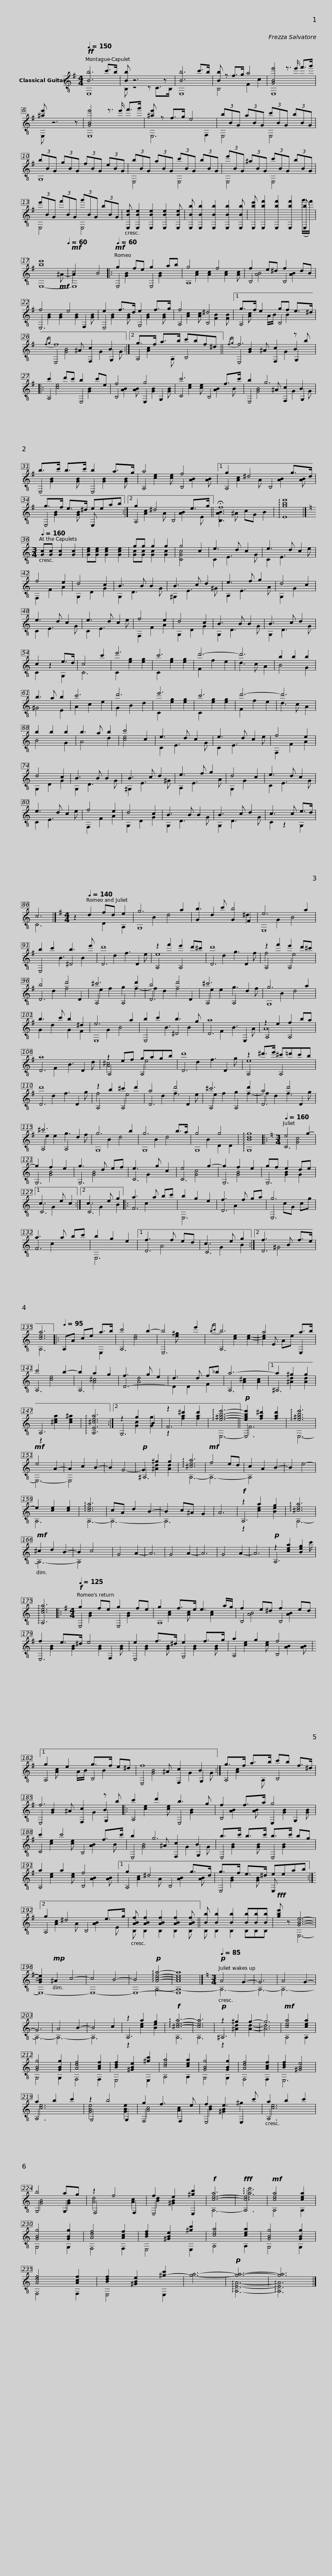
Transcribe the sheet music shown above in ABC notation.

X:1
%%score ( 1 2 3 4 )
L:1/8
Q:1/4=150
M:4/4
I:linebreak $
K:G
V:1 treble-8
V:2 treble-8
V:3 treble-8
V:4 treble-8
V:1
!ff! [Bb]6 c'>b | [Bb] z6 z | [Bb]6 c'>b | [Bb] z f>g a4 | [GBe']4 z3/2 e'/ f'>g' | %5
 [^ae'] z6 z |$ [GBe']4 z3/2 e'/ f'>g' | [^ae'] z f>g e4 | (3bBG (3aBG (3c'BG (3bBG | (3bBG (3gBG (3fBG (3eBG |$ %10
 (3bBG (3aBG (3c'BG (3bBG | (3e'BG (3^aBG (3c'BG (3bBG | (3e'BG (3f'BG (3g'BG (3bBG | [E,Be] [E,Be]2 [E,Be]2 [E,Be]2 [E,Be] |$ [E,Bb] [E,Bb]2 [E,Bb]2 [E,Bb]2 [E,Bb] | %15
 [E,be'] [E,bf']2 [E,bf']2 [E,bf']2 [E,b] | [be']8[Q:1/4=60] |!mf! c4 B4 |:$[Q:1/4=60]!mf! g2 fe g2 ab | g4 f4 | %20
 f2 e^d f2 dB | f4 e4 |$ e2 f>d e2 f>g | f4 ^d4 |1 g>f e2 gf e>^d | %25
{/fg} f8 :|2$ g>f a>b c'bf^d ||{/fg} f6 z b |: c'2 d'c' b2 c'e | f4 g4 |$ %30
 c'6 f>c' | b2 g6 | b>c' b>c' b2 a>g | a4 f4 |1$ g2 ^d4 g>d | %35
 g>f e>^d eeab :|2 g2 ^d4 e>g || !fermata!f8 |$ !arpeggio![Egbe']8 |]$[K:C][M:3/4][Q:1/4=160] [Gc][Gc] [Gc]2 [Gc]2 | %40
 [Gce][Gce] [Gce]2 [Gce]2 | gg g2 g2 | g4 c2 | e3 d c2 | e3 d c2 | %45
 f4 e2 |$ d4 c2 | B3 B B2 | B3 c d2 | e3 f g2 | %50
 d4 c2 | e3 d c2 |$ e3 d c2 | f4 e2 | d4 c2 | %55
 B3 B B2 | B3 c d2 | c2 z2 e>d |$ c4 c'2 | e'6 | %60
 c'6 | d'6- | d'6 | b2 b2 b2 | b3 a b2 |$ %65
 c'6 | d'6 | e'6 | c'6 | d'6- | %70
 d'6 | b2 b2 b2 |$ b3 a b2 | c'4 c2 | e3 d c2 | %75
 e3 d c2 | f4 e2 | d4 c2 | B3 B B2 |$ B3 c d2 | %80
 e3 f g2 | d4 c2 | e3 d c2 | e3 d c2 | f4 e2 |$ %85
 d4 c2 | B3 B B2 | B3 c d2 | c3 c e>d | c6 |]$ %90
[K:G][M:4/4] z2[Q:1/4=140] d2 fd e2 | g6 a2 | b3 c' b4 | e6 a2 | b2 c'2 b3 e' | %95
 d'8 |$ z2 f'2 e'2 d'^c' | d'8 | z2 f'2 e'2 d'^c' | b4 d'4 | %100
 ^c'6 d'2 | b4 d'4 |$ ^c'6 d2 | g6 a2 | b3 c' b2 ^d2 | %105
 e6 a2 | b2 c'2 b3 g | a8 |$ z2 e2 f2 ba | a8 | %110
 z2 ef gagb | d'8 | z2 ^d'>e' ^c'=d'c'b |$ d'8 | z2 b2 ^c'2 d'2 | %115
 a4 d'4 | ^c'6 d'2 | a4 d'4 | ^c'6 d2 |$ g6 b2 | %120
 g6 b>a | g4 g4 | !arpeggio![G,Bdg]8 |:$[K:C][M:3/4][Q:1/4=160] e4 g2- | g2 f2 e2 | %125
 g3 d ef | e3 g c2 | e4 g2- | g2 f2 e2 |$ gf e2 de |1 %130
 c3 e c2 :|2 c3 e g2 |: a3 a bc' | b2 g2 e2 | f3 f ga |$ %135
 g6 | a3 a bc' | b2 g2 e2 |1 f3 f ed | c3 e g2 :|2 %140
 f3 B f>e |$ [cea]6 |:[Q:1/4=95] A,A ce a>b | c'4 b2- | b4 e'2 | %145
{/bc'} b6 | a4 a>b | c'4 b2- |$ b2 a2 g2 | f3 g e2 | %150
 d3 d f_b | a6- |1 a2 ^g2 g2 | A,6 | !arpeggio![A,E^cea]6 :|2$ %155
 z2 g2 B2 | z2 ^d'2 d'2 | !arpeggio![e^gbe']6- ||!p! [egbe']2 [fa^d']2 [fad']2 | !arpeggio![e^gbe']6 | %160
!mf! e4 A2- | A2 c2 B2- |$ B2 G4- |!p! G2 ^g2 g2 | !arpeggio![^cea]6 | %165
!mf! f4 ed | c2 A2 B2- | B2 e4- | e2 [ce]2 [ce]2 |$ !arpeggio![cea]6 | %170
 cA d2 B2- | B2 c^A G2 | A6 |!f! z2 a2 g2 | !arpeggio![^cea]6 | %175
!mf! ^c2 d2 B2- |$ B2 c4 | G4 A2- | A6 | G4 A2- | %180
 A6 | G4 A2- | A6 |$!p! z2 [cea]2 [Beg]2 | !arpeggio![A,cea]6 |:$ %185
[K:G][M:4/4][Q:1/4=125]!f! g2 fe g2 fe | g2 f>e e3 a/g/ | f2 e^d f2 ed | f2 e>^d e4 |$ e2 f>^d e2 f>g | %190
 a2 g2 f4 |1 g2 e2 g>f e^d | f8 :|$ g>f a>b c'b f>^d | f6 z b |: %195
 c'2 d'2 b3 g | f2 f>a g4 |$ c'2 c'4 f>c' | b2 g6 | b>c' b>c' b>c' bg | %200
 a2 a2 f4 |1$ g2 ^d4 g>d | g>f e>^d eeab :|2 g2 ^d4 e>g | [ABf] [ABf]2 [ABf]2 [ABf]2 [ABf] ||$ %205
 [Bb] [Bb]2 [Bb]2 [Bb][Bb][Bb] |!fff! [gbe'] z [GBe]6- | [GBe]2!mp! ^A2 c4- | c4 B4- | B4!p! !arpeggio![Acea]4- | %210
 [Acea]8 |]$[K:C][M:3/4][Q:1/4=85]!p! A4 G2- | G6 | A4 G2- | G6 | %215
 A4 B2- | B4 c2 | z2 a2 g2 |$!f! !arpeggio![^cea]6- | [cea]6 | %220
!p! z2 ^g2 g2- | g6 |$!mf! [cea]4 [cea]2 | [GBg]4 [GBg]2 | [Adf]4 [Acf]2 | %225
 [Bdf]2 [^GBe]2 [^gc']2 | [cea]4 [cea]2 | [GBg]4 [GBg]2 | [Adf]4 [Acf]2 |$ [Bdf]2 [^GBe]4 | %230
 a2 b2 c'2 | z2 b4 | g2 f3 e | f2 e3 c' |$ a2 b2 c'2 | %235
 b4 ag | z2 f4 | f2 e2 [^gc']2 |!f! [c-e-a]6 |!fff! [ce]6 |$ %240
!mf! [cea]4 [cea]2 | [GBg]4 [GBg]2 | [Adf]4 [Acf]2 | [Bdf]2 [^GBe]2 [^gc']2 | [cea]4 [cea]2 | %245
 [GBg]4 [GBg]2 | [Adf]4 [Acf]2 |$ [Bdf]2 [^GBe]2 [^g-c']2 | [ga]6- |!p! [ga]6- | %250
 [ga]6 |] %251
V:2
 E,8 | B, z4 z C>B, | E,8 | B,4 F2 c2 | E,8 | %5
 E, z6 z |$ E,8 | E,6 F,2 | E,4 E,4 | G,8 |$ %10
 E,4 E,4 | E,4 E,4 | E,4 E,4 | x8 |$ x8 | %15
 x7 (g'/f'/) | E,8- | E,8 |:$ E,4 E,4 | A,8 | %20
 B,4 B,4 | E,6 F,2 |$ E,4 G,4 | A,4 B,4 |1 A,4 B,4 | %25
 E,4 F,2 G,2 :|2$ A,4 B,4 || E,4 F,2 G,2 |: A,4 E,4 | B,4 E,2 G,2 |$ %30
 C4 B,4 | E,4 F,2 G,2 | E,4 E,4 | A,4 B,4 |1$ A,4 B,4 | %35
 E,4 E, x3 :|2 A,4 B,4 || [B,AB]3 ^A cG B2 |$ x8 |]$[K:C][M:3/4] x6 | %40
 x6 | [Gc][Gc] [Gc]2 [Gc]2 | [CGc]4 x2 | C2 E3 G | C2 E3 e | %45
 F,2 F2 A2 |$ G,2 D2 G2 | G,2 D3 G | ^G,2 E3 ^G | A,2 E3 A | %50
 G,2 G2 x2 | C2 E3 G |$ C2 E3 e | F,2 F2 A2 | G,2 D2 G2 | %55
 G,2 D3 G | G,2 D3 G | C2 z2 G,2 |$ C6 | C2 [eg]2 [eg]2 | %60
 C2 [eg]2 [eg]2 | F2 f2 e2 | d3 c A2 | B4 G2 | ^G4 E2 |$ %65
 A2 c2 e2 | G2 B2 d2 | C2 [eg]2 [eg]2 | C2 [eg]2 [eg]2 | F2 f2 e2 | %70
 d3 c A2 | B4 G2 |$ A4 d2 | [ce]4 x2 | C2 E3 G | %75
 C2 E3 e | F,2 F2 A2 | G,2 D2 G2 | G,2 D3 G |$ ^G,2 E3 ^G | %80
 A,2 E3 A | G,2 G2 x2 | C2 E3 G | C2 E3 e | F,2 F2 A2 |$ %85
 G,2 D2 G2 | G,2 D3 G | G,2 D3 G | C2 z2 G,2 | C6 |]$ %90
[K:G][M:4/4] x4 D2 A,2 | G,8 | G2 d2 G2 F2 | E,8 | E,4 ^D4 | %95
 D6 D2 |$ A,4 A,4 | D6 D2 | A,4 A,4 | D6 D2 | %100
 A,4 A,4 | D6 D2 |$ A,4 A,4 | G,8 | G2 d2 G2 F2 | %105
 E,8 | E,4 ^D4 | D6 E,2 |$ A,4 A,4 | D6 D2 | %110
 A,4 A,4 | D6 D2 | A,4 A,4 |$ D6 D2 | A,4 A,4 | %115
 D6 D2 | A,4 A,4 | D6 D2 | A,4 A,4 |$ G,8 | %120
 G,8 | G,8 | x8 |:$[K:C][M:3/4] C6 | G,6 | %125
 G,6 | C6 | C6 | G,6 |$ G,6 |1 %130
 C6 :|2 C6 |: F6 | E,6 | D6 |$ %135
 E,6 | F6 | E,6 |1 D6 | C6 :|2 %140
 D6 |$ A,6 |: x4 E,2 | A,6 | E,6 | %145
 A,6 | x E x2 E,2 | A,6 |$ A,6 | D6- | %150
 D2 D2 F2 | A,6 |1 ^A,6 | x6 | x6 :|2$ %155
 G,6 | F6 | E,6- || E,6 | E,6- | %160
 E,6- | E,4 x2 |$ x6 | ^A,6 | A,6- | %165
 A,6- | A,4 x2 | x6 | A,6 |$ A,6- | %170
 A,6- | A,6 | x6 | A,6 | A,6- | %175
 A,6- |$ A,4 x2 | x6 | x6 | x6 | %180
 x6 | x6 | x6 |$ A,6 | x6 |:$ %185
[K:G][M:4/4] E,4 E,4 | A,8 | B,4 B,4 | E,6 F,2 |$ E,4 G,4 | %190
 A,4 B,4 |1 A,4 B,4 | E,4 F,2 G,2 :|$ A,4 B,4 | E,4 F,2 G,2 |: %195
 A,4 E,4 | B,4 E,2 G,2 |$ C4 B,4 | E,4 F,2 G,2 | E,4 E,4 | %200
 A,4 B,4 |1$ A,4 B,4 | E,4 E, x3 :|2 A,4 B,4 | B, B,2 B,2 B,2 B, ||$ %205
 B, B,2 B,2 B,B,B, | x2 E,6- | E,8- | E,8- | E,8- | %210
 [E,A,-]8 |]$[K:C][M:3/4] A,6- | A,6- | A,6- | A,6- | %215
 A,6- | A,6 | A,6 |$ A,6 | A,6 | %220
 ^A,6 | x6 |$ A,4 A,2 | G,4 G,2 | F,4 F,2 | %225
 E,4 E,2 | A,4 A,2 | G,4 G,2 | F,4 F,2 |$ E,6 | %230
 A,6 | G,4 G,2 | F,4 F,2 | E,4 E,2 |$ A,6 | %235
 G,4 G,2 | F,4 F,2 | E,4 E,2 | A,6- | A,6 |$ %240
 A,4 A,2 | G,4 G,2 | F,4 F,2 | E,4 E,2 | A,4 A,2 | %245
 G,4 G,2 | F,4 F,2 |$ E,4 E,2 | x6 | !arpeggio![A,EA]6- | %250
 !arpeggio![A,EA]6 |] %251
V:3
 x8 | x8 | x8 | x8 | x8 | %5
 x8 |$ x8 | x8 | x8 | x8 |$ %10
 x8 | x8 | x8 | x8 |$ x8 | %15
 x8 | x7!mf! ^A- | A2 x6 |:$ x8 | x8 | %20
 x8 | x8 |$ x8 | x8 |1 x8 | %25
 x3 ^A c2 B2 :|2$ x8 || x [GB]2 ^A c2 B2 |: x8 | x8 |$ %30
 x8 | x3 ^A c2 B2 | x8 | x8 |1$ x8 | %35
 x8 :|2 x8 || x8 |$ x8 |]$[K:C][M:3/4] x6 | %40
 x6 | x6 | x6 | x6 | x6 | %45
 x6 |$ x6 | x6 | x6 | x6 | %50
 x6 | x6 |$ x6 | x6 | x6 | %55
 x6 | x6 | x6 |$ x6 | x6 | %60
 x6 | x6 | x6 | x6 | x6 |$ %65
 x6 | x6 | x6 | x6 | x6 | %70
 x6 | x6 |$ x6 | x6 | x6 | %75
 x6 | x6 | x6 | x6 |$ x6 | %80
 x6 | x6 | x6 | x6 | x6 |$ %85
 x6 | x6 | x6 | x6 | x6 |]$ %90
[K:G][M:4/4] x8 | x8 | x8 | x8 | x8 | %95
 x8 |$ x8 | x8 | x8 | x8 | %100
 x8 | x8 |$ x8 | x8 | x8 | %105
 x8 | x8 | x8 |$ x8 | x8 | %110
 x8 | x8 | x8 |$ x8 | x8 | %115
 x8 | x8 | x8 | x8 |$ x8 | %120
 x8 | x8 | x8 |:$[K:C][M:3/4] x6 | x6 | %125
 x6 | x6 | x6 | x6 |$ x6 |1 %130
 x6 :|2 x6 |: x6 | x6 | x6 |$ %135
 x6 | x6 | x6 |1 x6 | x6 :|2 %140
 x6 |$ x6 |: x6 | x6 | x6 | %145
 x6 | x6 | x6 |$ x6 | x6 | %150
 x6 | x6 |1 x6 | x6 | x6 :|2$ %155
 x6 | x6 | x6 || x6 | x6 | %160
 x6 | x6 |$ x6 | x6 | x6 | %165
 x6 | x6 | x6 | x6 |$ x6 | %170
 x6 | x6 | x6 | x6 | x6 | %175
 x6 |$ x6 | x6 | x6 | x6 | %180
 x6 | x6 | x6 |$ x6 | x6 |:$ %185
[K:G][M:4/4] x8 | x8 | x8 | x8 |$ x8 | %190
 x8 |1 x8 | x3 ^A c2 B2 :|$ x8 | x [GB]2 ^A c2 B2 |: %195
 x8 | x8 |$ x8 | x3 ^A c2 B2 | x8 | %200
 x8 |1$ x8 | x8 :|2 x8 | x8 ||$ %205
 x8 | x8 | x8 | x8 | x8 | %210
 x8 |]$[K:C][M:3/4] x6 | x6 | x6 | x6 | %215
 x6 | x6 | x6 |$ x6 | x6 | %220
 x6 | x6 |$ x6 | x6 | x6 | %225
 x6 | x6 | x6 | x6 |$ x6 | %230
 x6 | x6 | x6 | x6 |$ x6 | %235
 x6 | x6 | x6 | x6 | x6 |$ %240
 x6 | x6 | x6 | x6 | x6 | %245
 x6 | x6 |$ x6 | x6 | x6 | %250
 x6 |] %251
V:4
 x8 | x8 | x8 | x8 | x8 | %5
 x8 |$ x8 | x8 | x8 | x8 |$ %10
 x8 | x8 | x8 | x8 |$ x8 | %15
 x8 | x8 | x8 |:$ x [GB]2 x2 [GB]2 x | x [Ac]2 [Ac]2 [Ac]2 [Ac] | %20
 x [AB]4 [AB]2 x | x [GB]2 [GB]2 [GB]2 [GB] |$ x [GB]2 [GB] x [GB]2 [GB] | x [Ac]2 [Ac] x [FB]2 [FB] |1 x [Ac] x A/B/ x B2 x | %25
 x [GB]4 G2 G :|2$ x [Ac]2 A, x4 || x5 G2 x |: x [ce]4 [GB]2 x | x [AB]2 [AB] x [GB]2 [GB] |$ %30
 x [ce]2 [ce] x [AB]2 B | x [GB]4 G2 G | x [GB]2 [GB] x [GB]2 [GB] | x [ce]2 [ce] x [AB]2 [AB] |1$ x [Ac]2 A x [AB]2 [AB] | %35
 x [GB]2 [GB] x4 :|2 x [Ac]2 A x [AB]2 E || x8 |$ x8 |]$[K:C][M:3/4] x6 | %40
 x6 | x6 | x6 | x6 | x6 | %45
 x6 |$ x6 | x6 | x6 | x6 | %50
 x6 | x6 |$ x6 | x6 | x6 | %55
 x6 | x6 | x6 |$ x6 | x6 | %60
 x6 | x6 | x6 | x6 | x6 |$ %65
 x6 | x6 | x6 | x6 | x6 | %70
 x6 | x6 |$ x6 | x6 | x6 | %75
 x6 | x6 | x6 | x6 |$ x6 | %80
 x6 | x6 | x6 | x6 | x6 |$ %85
 x6 | x6 | x6 | x6 | x6 |]$ %90
[K:G][M:4/4] x8 | x2 B2 d4 | x6 ^d2 | x2 G2 B4 | x3 B3 B2 | %95
 x2 d2 f3 e |$ e8 | x2 d2 g3 f | f4 e4 | x2 d2 f4 | %100
 e2 f2 g2 f2- | f2 d2 f4 |$ e2 e2 g3 f | x2 B2 d4 | x8 | %105
 x2 G2 B4 | x3 B3 B2 | x2 F2 B3 A |$ A8 | x2 F2 B3 d | %110
 [A^c]4 e4 | x2 d2 f3 g | e8 |$ x2 d2 f3 g | f4 e4 | %115
 x2 d2 f3 e | e2 f2 g2 f2- | f2 d2 f3 g | e2 e2 g3 f |$ x2 B2 d4 | %120
 x2 B2 d4 | x2 B2 D2 D2 | x8 |:$[K:C][M:3/4] x2 [Gc]4 | x2 [GB]4 | %125
 x2 [GB]4 | x2 G2 x2 | x2 [Gc]4 | x2 [GB]4 |$ x2 [GB]2 G2 |1 %130
 x2 G2 x2 :|2 x2 G2 B2 |: x2 c2 x2 | x6 | x2 A2 x2 |$ %135
 x2 cG cg | x2 c2 x2 | x6 |1 x2 A4 | x2 G2 B2 :|2 %140
 x2 ^G4 |$ x6 |: x6 | x2 [ce]4 | x2 [e^g] x3 | %145
 x2 [ce]2 [ce]2- | [ce]2 Ae x2 | x2 [ce]4 |$ x2 [A^c]4 | x2 [Ad]4 | %150
 x6 | x2 [A^c]2 [Ac]2 |1 x2 [^Ad]2 [Ad]2 | z2 [^cea]2 [ce^a]2 | x6 :|2$ %155
 x2 [Gc]2 [Gg]2 | z2 [fa]2 [fa]2 | x6 || F6 | x6 | %160
 x6 | x6 |$ x6 | x2 [^Ad]2 [Ad]2 | x6 | %165
 x6 | x6 | x6 | x6 |$ x6 | %170
 x6 | x6 | x6 | z2 [ce]2 [Be]2 | x6 | %175
 x6 |$ x6 | x6 | x6 | x6 | %180
 x6 | x6 | x6 |$ x11/2 c'/ | x6 |:$ %185
[K:G][M:4/4] x [GB]2 x2 [GB]2 x | x [Ac]2 [Ac] x [Ac]2 x | x [AB]4 [AB]2 x | x [GB]2 [GB]2 [GB]2 [GB] |$ x [GB]2 [GB] x [GB]2 [GB] | %190
 x [ce]2 [ce] x [AB]2 [AB] |1 x [Ac] x A/B/ x B2 x | x [GB]4 G2 G :|$ x [Ac]2 A, x4 | x5 G2 x |: %195
 x [ce]2 [ce] x [GB]2 x | x [AB]2 [AB] x [GB]2 [GB] |$ x [ce]2 [ce] x [AB]2 B | x [GB]4 G2 G | x [GB]2 [GB] x [GB]2 x | %200
 x [ce]2 [ce] x [AB]2 [AB] |1$ x [Ac]2 A x [AB]2 [AB] | x [GB]2 [GB] x4 :|2 x [Ac]2 A x [AB]2 E | x8 ||$ %205
 x8 | x8 | x8 | x8 | x4 A,4- | %210
 x8 |]$[K:C][M:3/4] x6 | x6 | x6 | x6 | %215
 x6 | x6 | z2 [ce]2 [Be]2 |$ x6 | x6 | %220
 z2 [^Ad]2 [Ad]2- | [Ad]6 |$ x6 | x6 | x6 | %225
 x6 | x6 | x6 | x6 |$ x6 | %230
 [ce]6 | [GBe]4 [GBe]2 | [Ac]4 [Ac]2 | [Bd]2 [^GB]2 ^g2 |$ [ce]6 | %235
 [GB]4 [GB]2 | [Ad]4 [Ac]2 | [Bd]2 [^GB]2 x2 | x6 | !arpeggio![ae']6 |$ %240
 x6 | x6 | x6 | x6 | x6 | %245
 x6 | x6 |$ x6 | x6 | x6 | %250
 x6 |] %251
